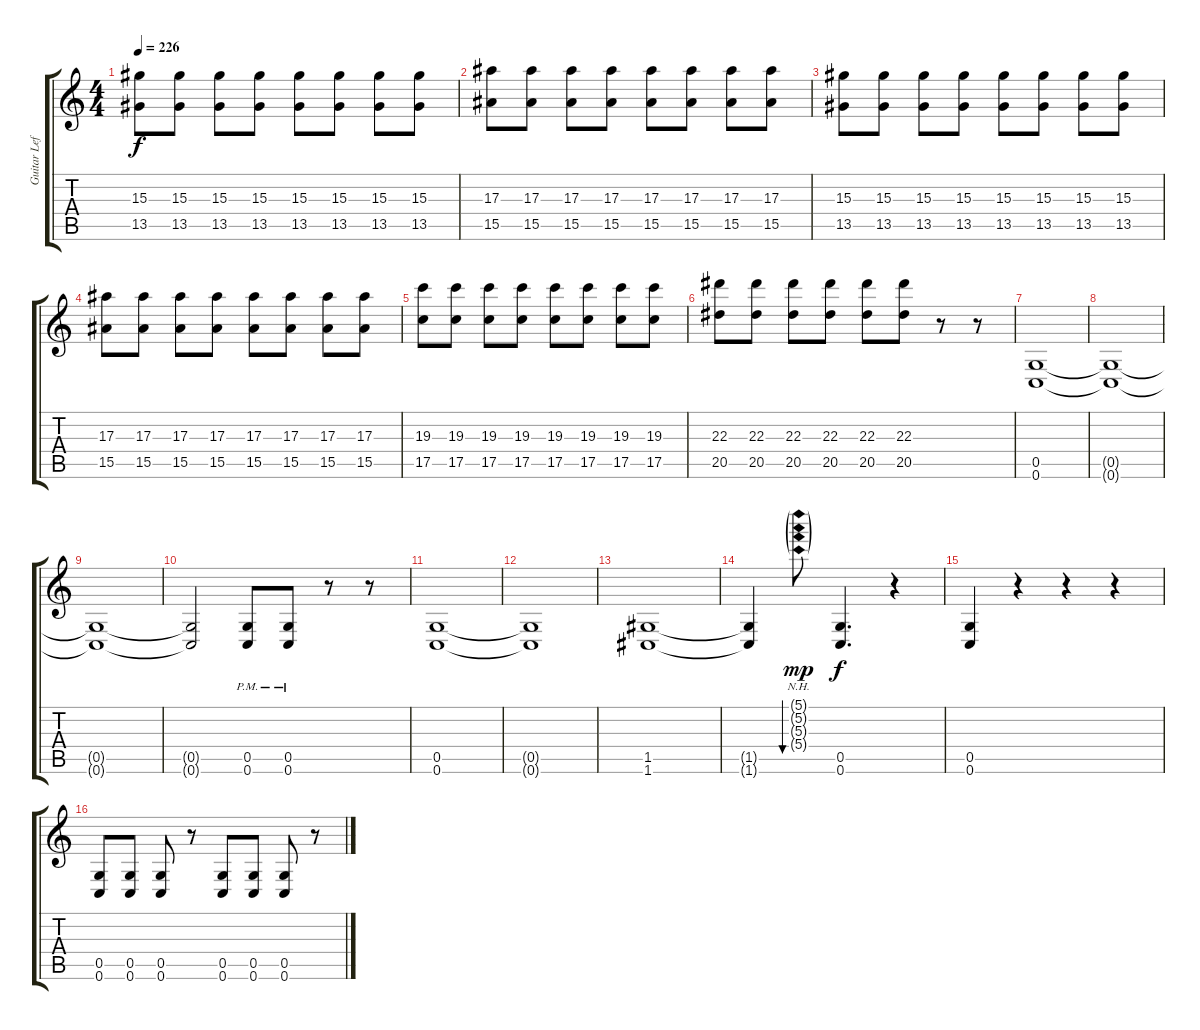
\track ("Guitar Left" "Guitar Lef") {instrument distortionguitar}
\staff {score tabs}
\tuning (D4 A3 F3 C3 G2 C2) {hide}
\ts (4 4)
\tempo 226
\clef g2
\ks c
(15.3 13.5).8{dy f} (15.3 13.5).8 (15.3 13.5).8 (15.3 13.5).8 (15.3 13.5).8 (15.3 13.5).8 (15.3 13.5).8 (15.3 13.5).8 |
(17.3 15.5).8 (17.3 15.5).8 (17.3 15.5).8 (17.3 15.5).8 (17.3 15.5).8 (17.3 15.5).8 (17.3 15.5).8 (17.3 15.5).8 |
(15.3 13.5).8 (15.3 13.5).8 (15.3 13.5).8 (15.3 13.5).8 (15.3 13.5).8 (15.3 13.5).8 (15.3 13.5).8 (15.3 13.5).8 |
(17.3 15.5).8 (17.3 15.5).8 (17.3 15.5).8 (17.3 15.5).8 (17.3 15.5).8 (17.3 15.5).8 (17.3 15.5).8 (17.3 15.5).8 |
(19.3 17.5).8 (19.3 17.5).8 (19.3 17.5).8 (19.3 17.5).8 (19.3 17.5).8 (19.3 17.5).8 (19.3 17.5).8 (19.3 17.5).8 |
(22.3 20.5).8 (22.3 20.5).8 (22.3 20.5).8 (22.3 20.5).8 (22.3 20.5).8 (22.3 20.5).8 r.8 r.8 |
(0.5 0.6).1 |
(0.5{t} 0.6{t}).1 |
(0.5{t} 0.6{t}).1 |
(0.5{t} 0.6{t}).2 (0.5{pm} 0.6{pm}).8 (0.5{pm} 0.6{pm}).8 r.8 r.8 |
(0.5 0.6).1 |
(0.5{t} 0.6{t}).1 |
(1.5 1.6).1 |
(1.5{t} 1.6{t}).4 (5.1{nh g} 5.2{nh g} 5.3{nh g} 5.4{nh g}).8{bu 480 dy mp} (0.5 0.6).4{d dy f} r.4 |
(0.5 0.6).4 r.4 r.4 r.4 |
(0.5 0.6).8 (0.5 0.6).8 (0.5 0.6).8 r.8 (0.5 0.6).8 (0.5 0.6).8 (0.5 0.6).8 r.8
